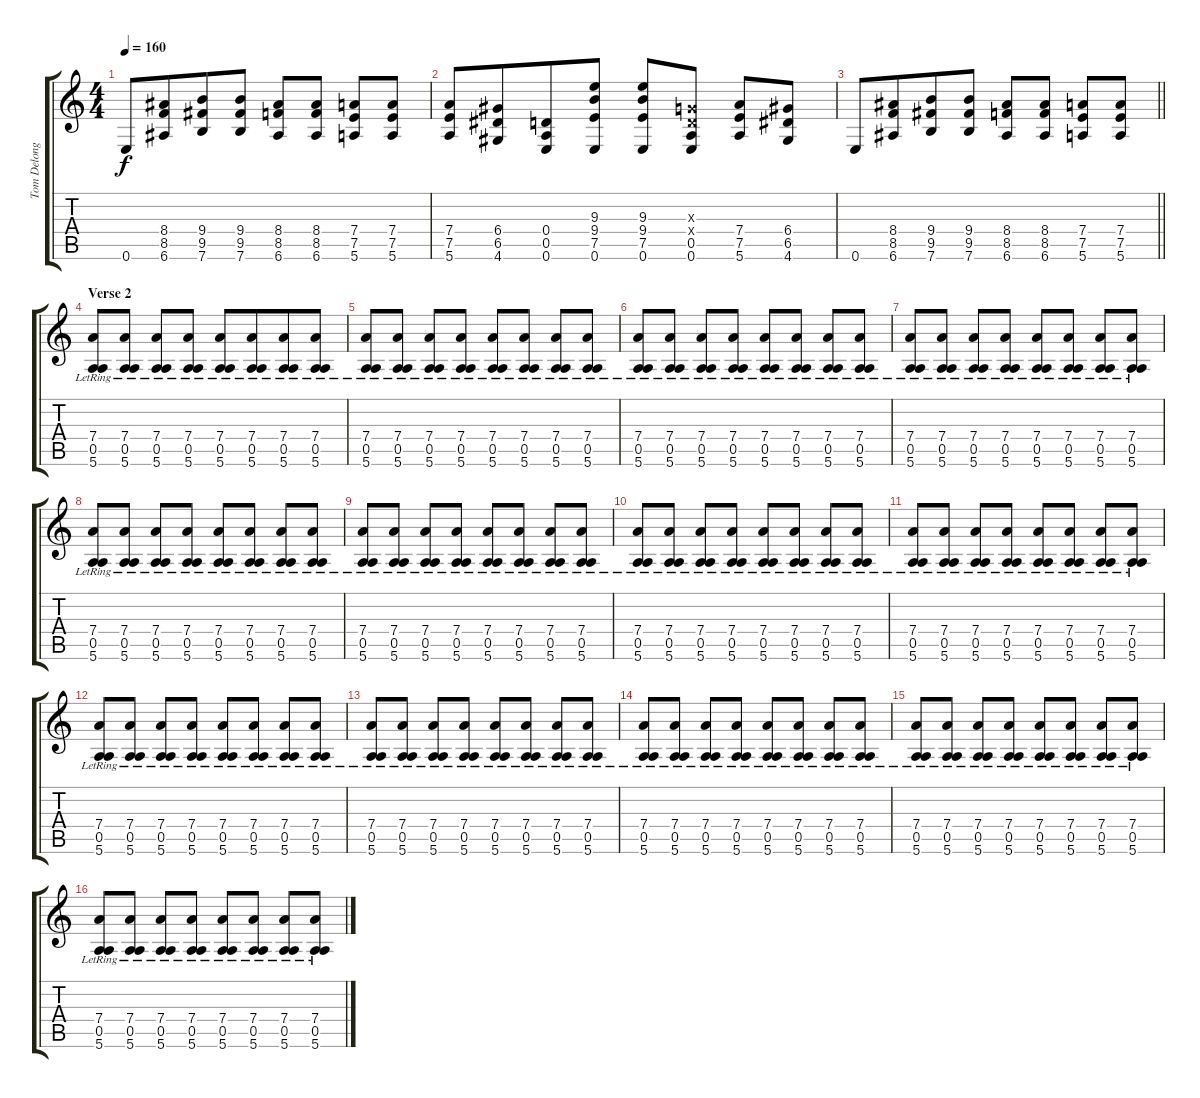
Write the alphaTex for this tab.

\track ("Tom Delonge - Guitar" "Tom Delong") {instrument distortionguitar}
\staff {score tabs}
\tuning (E4 B3 G3 D3 A2 E2) {hide}
\ts (4 4)
\tempo 160
\clef g2
\ks c
0.6.8{dy f beam merge} (8.4 8.5 6.6).8{beam merge} (9.4 9.5 7.6).8{beam merge} (9.4 9.5 7.6).8 (8.4 8.5 6.6).8 (8.4 8.5 6.6).8 (7.4 7.5 5.6).8{beam merge} (7.4 7.5 5.6).8 |
(7.4 7.5 5.6).8 (6.4 6.5 4.6).8{beam merge} (0.4 0.5 0.6).8 (9.3 9.4 7.5 0.6).8 (9.3 9.4 7.5 0.6).8{beam merge} (0.3{x} 0.4{x} 0.5 0.6).8 (7.4 7.5 5.6).8{beam merge} (6.4 6.5 4.6).8 |
\barLineRight lightlight
0.6.8{beam merge} (8.4 8.5 6.6).8{beam merge} (9.4 9.5 7.6).8{beam merge} (9.4 9.5 7.6).8 (8.4 8.5 6.6).8 (8.4 8.5 6.6).8 (7.4 7.5 5.6).8{beam merge} (7.4 7.5 5.6).8 |
\section ("" "Verse 2")
(7.4{lr} 0.5{lr} 5.6{lr}).8 (7.4{lr} 0.5{lr} 5.6{lr}).8 (7.4{lr} 0.5{lr} 5.6{lr}).8{beam merge} (7.4{lr} 0.5{lr} 5.6{lr}).8 (7.4{lr} 0.5{lr} 5.6{lr}).8 (7.4{lr} 0.5{lr} 5.6{lr}).8{beam merge} (7.4{lr} 0.5{lr} 5.6{lr}).8 (7.4{lr} 0.5{lr} 5.6{lr}).8 |
(7.4{lr} 0.5{lr} 5.6{lr}).8 (7.4{lr} 0.5{lr} 5.6{lr}).8 (7.4{lr} 0.5{lr} 5.6{lr}).8{beam merge} (7.4{lr} 0.5{lr} 5.6{lr}).8 (7.4{lr} 0.5{lr} 5.6{lr}).8 (7.4{lr} 0.5{lr} 5.6{lr}).8 (7.4{lr} 0.5{lr} 5.6{lr}).8 (7.4{lr} 0.5{lr} 5.6{lr}).8 |
(7.4{lr} 0.5{lr} 5.6{lr}).8 (7.4{lr} 0.5{lr} 5.6{lr}).8 (7.4{lr} 0.5{lr} 5.6{lr}).8{beam merge} (7.4{lr} 0.5{lr} 5.6{lr}).8 (7.4{lr} 0.5{lr} 5.6{lr}).8 (7.4{lr} 0.5{lr} 5.6{lr}).8 (7.4{lr} 0.5{lr} 5.6{lr}).8 (7.4{lr} 0.5{lr} 5.6{lr}).8 |
(7.4{lr} 0.5{lr} 5.6{lr}).8 (7.4{lr} 0.5{lr} 5.6{lr}).8 (7.4{lr} 0.5{lr} 5.6{lr}).8{beam merge} (7.4{lr} 0.5{lr} 5.6{lr}).8 (7.4{lr} 0.5{lr} 5.6{lr}).8 (7.4{lr} 0.5{lr} 5.6{lr}).8 (7.4{lr} 0.5{lr} 5.6{lr}).8 (7.4{lr} 0.5{lr} 5.6{lr}).8 |
(7.4{lr} 0.5{lr} 5.6{lr}).8 (7.4{lr} 0.5{lr} 5.6{lr}).8 (7.4{lr} 0.5{lr} 5.6{lr}).8{beam merge} (7.4{lr} 0.5{lr} 5.6{lr}).8 (7.4{lr} 0.5{lr} 5.6{lr}).8 (7.4{lr} 0.5{lr} 5.6{lr}).8 (7.4{lr} 0.5{lr} 5.6{lr}).8 (7.4{lr} 0.5{lr} 5.6{lr}).8 |
(7.4{lr} 0.5{lr} 5.6{lr}).8 (7.4{lr} 0.5{lr} 5.6{lr}).8 (7.4{lr} 0.5{lr} 5.6{lr}).8{beam merge} (7.4{lr} 0.5{lr} 5.6{lr}).8 (7.4{lr} 0.5{lr} 5.6{lr}).8 (7.4{lr} 0.5{lr} 5.6{lr}).8 (7.4{lr} 0.5{lr} 5.6{lr}).8 (7.4{lr} 0.5{lr} 5.6{lr}).8 |
(7.4{lr} 0.5{lr} 5.6{lr}).8 (7.4{lr} 0.5{lr} 5.6{lr}).8 (7.4{lr} 0.5{lr} 5.6{lr}).8{beam merge} (7.4{lr} 0.5{lr} 5.6{lr}).8 (7.4{lr} 0.5{lr} 5.6{lr}).8 (7.4{lr} 0.5{lr} 5.6{lr}).8 (7.4{lr} 0.5{lr} 5.6{lr}).8 (7.4{lr} 0.5{lr} 5.6{lr}).8 |
(7.4{lr} 0.5{lr} 5.6{lr}).8 (7.4{lr} 0.5{lr} 5.6{lr}).8 (7.4{lr} 0.5{lr} 5.6{lr}).8{beam merge} (7.4{lr} 0.5{lr} 5.6{lr}).8 (7.4{lr} 0.5{lr} 5.6{lr}).8 (7.4{lr} 0.5{lr} 5.6{lr}).8 (7.4{lr} 0.5{lr} 5.6{lr}).8 (7.4{lr} 0.5{lr} 5.6{lr}).8 |
(7.4{lr} 0.5{lr} 5.6{lr}).8 (7.4{lr} 0.5{lr} 5.6{lr}).8 (7.4{lr} 0.5{lr} 5.6{lr}).8{beam merge} (7.4{lr} 0.5{lr} 5.6{lr}).8 (7.4{lr} 0.5{lr} 5.6{lr}).8 (7.4{lr} 0.5{lr} 5.6{lr}).8 (7.4{lr} 0.5{lr} 5.6{lr}).8 (7.4{lr} 0.5{lr} 5.6{lr}).8 |
(7.4{lr} 0.5{lr} 5.6{lr}).8 (7.4{lr} 0.5{lr} 5.6{lr}).8 (7.4{lr} 0.5{lr} 5.6{lr}).8{beam merge} (7.4{lr} 0.5{lr} 5.6{lr}).8 (7.4{lr} 0.5{lr} 5.6{lr}).8 (7.4{lr} 0.5{lr} 5.6{lr}).8 (7.4{lr} 0.5{lr} 5.6{lr}).8 (7.4{lr} 0.5{lr} 5.6{lr}).8 |
(7.4{lr} 0.5{lr} 5.6{lr}).8 (7.4{lr} 0.5{lr} 5.6{lr}).8 (7.4{lr} 0.5{lr} 5.6{lr}).8{beam merge} (7.4{lr} 0.5{lr} 5.6{lr}).8 (7.4{lr} 0.5{lr} 5.6{lr}).8 (7.4{lr} 0.5{lr} 5.6{lr}).8 (7.4{lr} 0.5{lr} 5.6{lr}).8 (7.4{lr} 0.5{lr} 5.6{lr}).8 |
(7.4{lr} 0.5{lr} 5.6{lr}).8 (7.4{lr} 0.5{lr} 5.6{lr}).8 (7.4{lr} 0.5{lr} 5.6{lr}).8{beam merge} (7.4{lr} 0.5{lr} 5.6{lr}).8 (7.4{lr} 0.5{lr} 5.6{lr}).8 (7.4{lr} 0.5{lr} 5.6{lr}).8 (7.4{lr} 0.5{lr} 5.6{lr}).8 (7.4{lr} 0.5{lr} 5.6{lr}).8 |
(7.4{lr} 0.5{lr} 5.6{lr}).8 (7.4{lr} 0.5{lr} 5.6{lr}).8 (7.4{lr} 0.5{lr} 5.6{lr}).8{beam merge} (7.4{lr} 0.5{lr} 5.6{lr}).8 (7.4{lr} 0.5{lr} 5.6{lr}).8 (7.4{lr} 0.5{lr} 5.6{lr}).8 (7.4{lr} 0.5{lr} 5.6{lr}).8 (7.4{lr} 0.5{lr} 5.6{lr}).8
